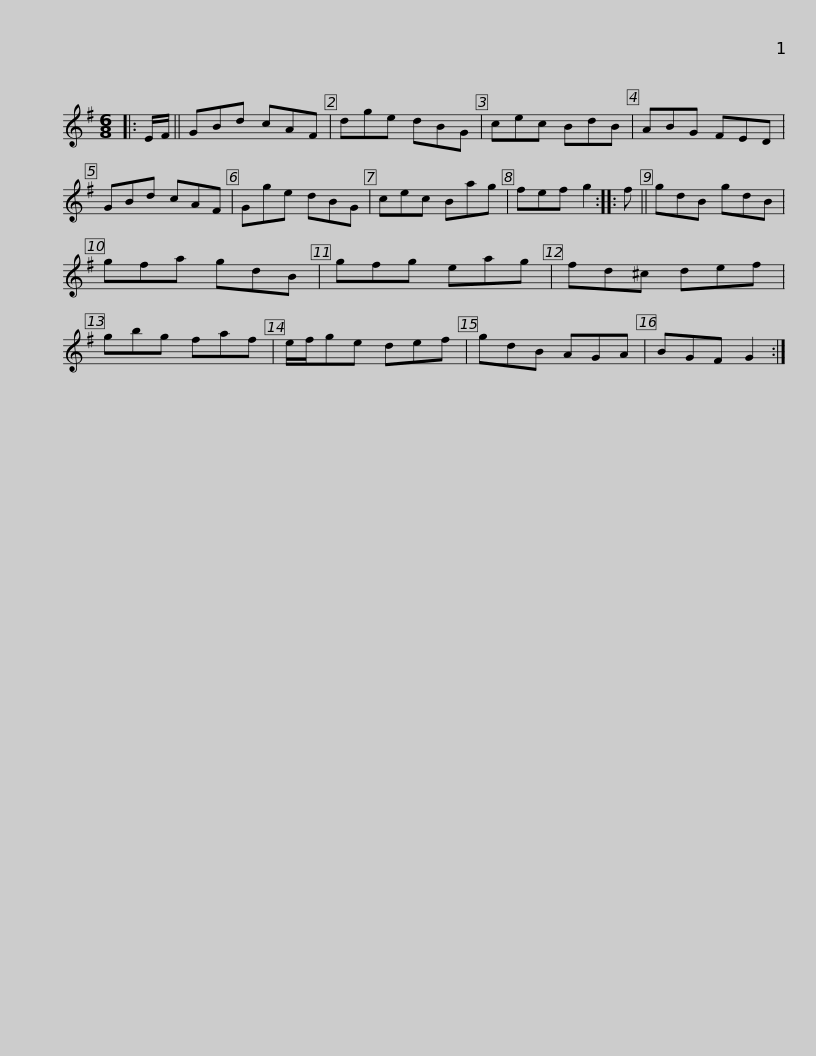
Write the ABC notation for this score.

X:1
L:1/8
M:6/8
I:linebreak $
K:G
V:1 treble
V:1
|: E/F/ || GBd cAF | dge dBG | cec BdB | ABG FED | %5
 GBd cAF | Gge dBG | cec Bag |$ fef g2 :: f || %10
 gdB gdB | gfa gdB | gfg eag | fd^c def | gbg faf | %15
 e/f/ge def |$ gdB AGA | BGF G2 :| %18
